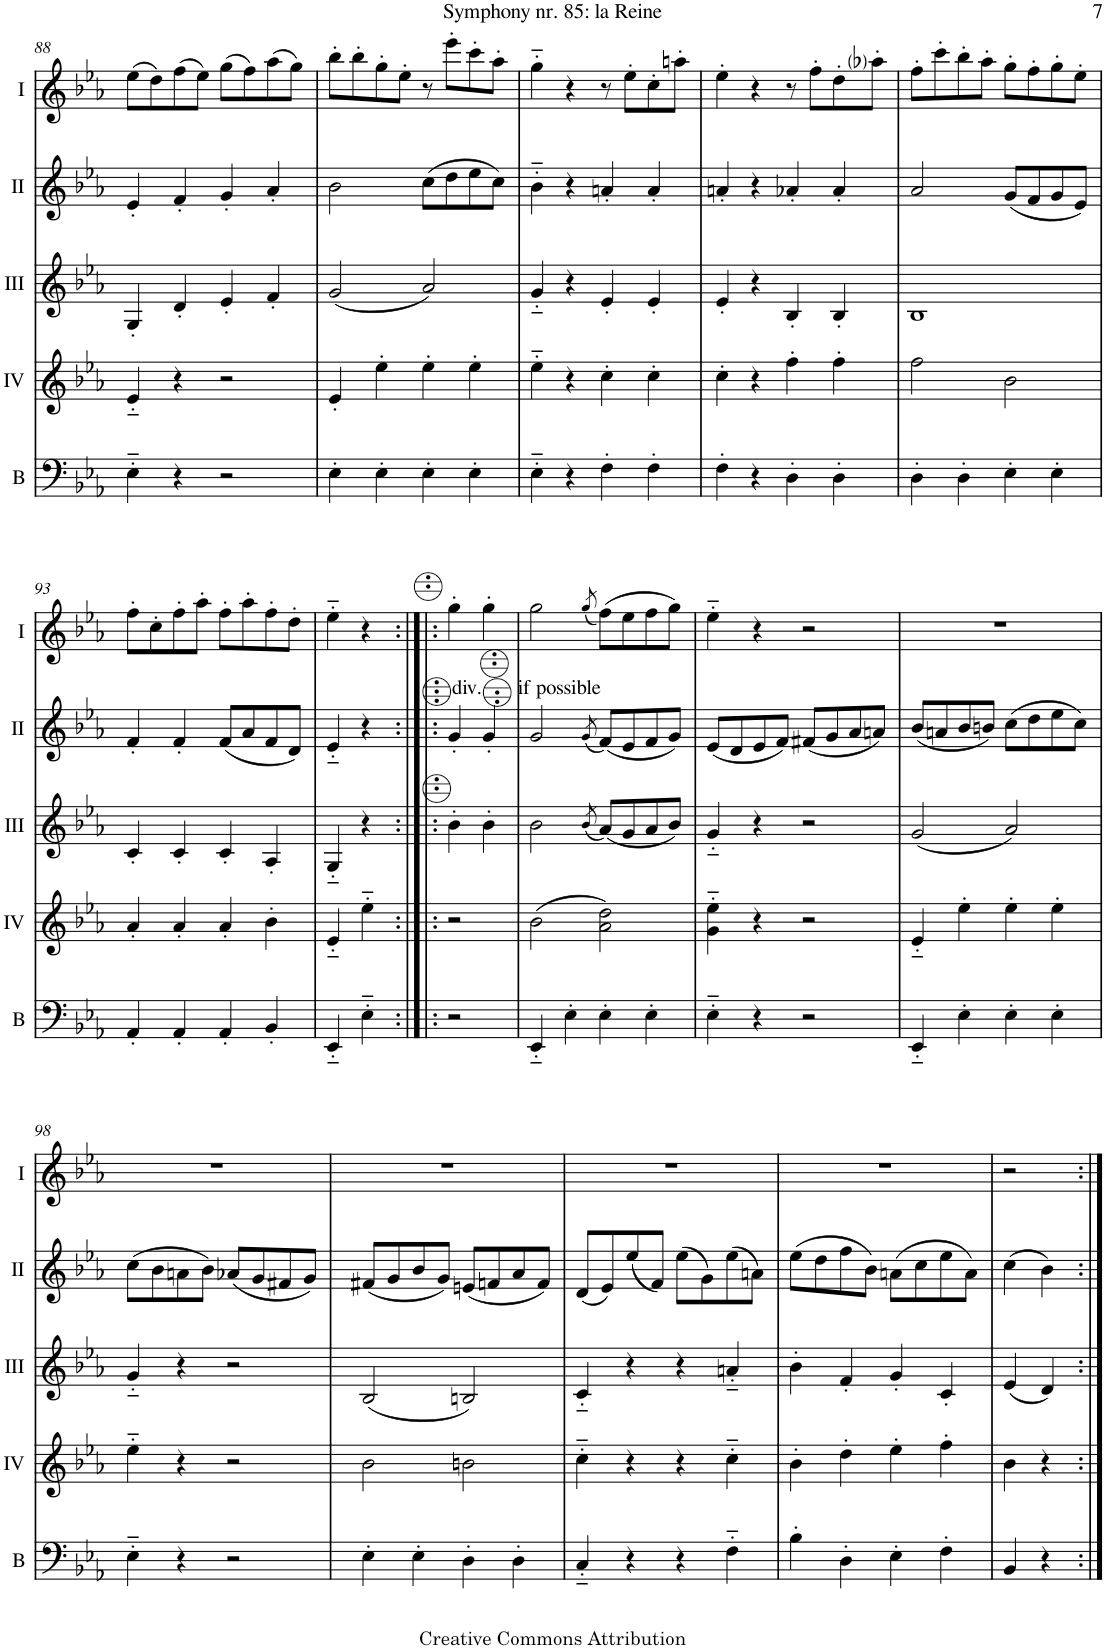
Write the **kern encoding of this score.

**kern	**kern	**kern	**kern	**kern
*part5	*part4	*part3	*part2	*part1
*staff5	*staff4	*staff3	*staff2	*staff1
*I"Bass	*I"Acc. 4	*I"Acc. 3	*I"Acc. 2	*I"Acc. 1
*I'B	*	*	*	*
!!LO:PB:g=z
*clefF4	*clefG2	*clefG2	*clefG2	*clefG2
*Trd7c12	*Trd7c12	*	*	*
*k[b-e-a-]	*k[b-e-a-]	*k[b-e-a-]	*k[b-e-a-]	*k[b-e-a-]
*M2/2	*M2/2	*M2/2	*M2/2	*M2/2
*met(c|)	*met(c|)	*met(c|)	*met(c|)	*met(c|)
=88	=88	=88	=88	=88
4E-'~\	4e-'~/	4G'/	4e-'/	(8ee-\L
.	.	.	.	8dd\)
4r	4r	4d'/	4f'/	(8ff\
.	.	.	.	8ee-\J)
2r	2r	4e-'/	4g'/	(8gg\L
.	.	.	.	8ff\)
.	.	4f'/	4a-'/	(8aa-\
.	.	.	.	8gg\J)
=89	=89	=89	=89	=89
4E-'\	4e-'/	(2g/	2b-\	8bb-'\L
.	.	.	.	8bb-'\
4E-'\	4ee-'\	.	.	8gg'\
.	.	.	.	8ee-'\J
4E-'\	4ee-'\	2a-/)	(8cc\L	8r
.	.	.	8dd\	8eee-'\L
4E-'\	4ee-'\	.	8ee-\	8ccc'\
.	.	.	8cc\J)	8aa-'\J
=90	=90	=90	=90	=90
4E-'~\	4ee-'~\	4g'~/	4b-'~\	4gg'~\
4r	4r	4r	4r	4r
4F'\	4cc'\	4e-'/	4an'/	8r
.	.	.	.	8ee-'\L
4F'\	4cc'\	4e-'/	4a'/	8cc'\
.	.	.	.	8aan'\J
=91	=91	=91	=91	=91
4F'\	4cc'\	4e-'/	4an'/	4ee-'\
4r	4r	4r	4r	4r
4D'\	4ff'\	4B-'/	4a-X'/	8r
.	.	.	.	8ff'\L
4D'\	4ff'\	4B-'/	4a-'/	8dd'\
.	.	.	.	8aa-i'\J
=92	=92	=92	=92	=92
4D'\	2ff\	1B-	2a-/	8ff'\L
.	.	.	.	8ccc'\
4D'\	.	.	.	8bb-'\
.	.	.	.	8aa-'\J
4E-'\	2b-\	.	(8g/L	8gg'\L
.	.	.	8f/	8ff'\
4E-'\	.	.	8g/	8gg'\
.	.	.	8e-/J)	8ee-'\J
!!LO:LB:g=z
=93	=93	=93	=93	=93
4AA-'/	4a-'/	4c'/	4f'/	8ff'\L
.	.	.	.	8cc'\
4AA-'/	4a-'/	4c'/	4f'/	8ff'\
.	.	.	.	8aa-'\J
4AA-'/	4a-'/	4c'/	(8f/L	8ff'\L
.	.	.	8a-/	8aa-'\
4BB-'/	4b-'\	4A-'/	8f/	8ff'\
.	.	.	8d/J)	8dd'\J
=94	=94	=94	=94	=94
4EE-'~/	4e-'~/	4G'~/	4e-'~/	4ee-'~\
4E-'~\	4ee-'~\	4r	4r	4r
=94X9:|!|:	=94X9:|!|:	=94X9:|!|:	=94X9:|!|:	=94X9:|!|:
!	!	!	!LO:TX:a:t=div.       if possible	!
2r	2r	4b-'\	4G'/	4gg'\
.	.	4b-'\	4G'/	4gg'\
=95	=95	=95	=95	=95
4EE-'~/	(2b-\	2b-\	2G/	2gg\
4E-'\	.	.	.	.
.	.	(8qb-/	(8qG/	(8qgg/
4E-'\	2a-\ 2dd\)	(8a-/L)	(8F/L)	(8ff\L)
.	.	8g/	8E-/	8ee-\
4E-'\	.	8a-/	8F/	8ff\
.	.	8b-/J)	8G/J)	8gg\J)
=96	=96	=96	=96	=96
4E-'~\	4g\'~ 4ee-\'~	4g'~/	(8E-/L	4ee-'~\
.	.	.	8D/	.
4r	4r	4r	8E-/	4r
.	.	.	8F/J)	.
2r	2r	2r	(8F#X/L	2r
.	.	.	8G/	.
.	.	.	8A-/	.
.	.	.	8An/J)	.
=97	=97	=97	=97	=97
4EE-'~/	4e-'~/	(2g/	(8B-/L	1r
.	.	.	8An/	.
4E-'\	4ee-'\	.	8B-/	.
.	.	.	8Bn/J)	.
4E-'\	4ee-'\	2a-/)	(8c\L	.
.	.	.	8d\	.
4E-'\	4ee-'\	.	8e-\	.
.	.	.	8c\J)	.
!!LO:LB:g=z
=98	=98	=98	=98	=98
4E-'~\	4ee-'~\	4g'~/	(8c\L	1r
.	.	.	8B-\	.
4r	4r	4r	8An\	.
.	.	.	8B-\J)	.
2r	2r	2r	(8A-X/L	.
.	.	.	8G/	.
.	.	.	8F#X/	.
.	.	.	8G/J)	.
=99	=99	=99	=99	=99
4E-'\	2b-\	(2B-/	(8F#X/L	1r
.	.	.	8G/	.
4E-'\	.	.	8B-/	.
.	.	.	8G/J)	.
4D'\	2bn\	2Bn/)	(8En/L	.
.	.	.	8Fn/	.
4D'\	.	.	8A-/	.
.	.	.	8F/J)	.
=100	=100	=100	=100	=100
4C'~/	4cc'~\	4c'~/	(8D/L	1r
.	.	.	8E-/)	.
4r	4r	4r	(8e-/	.
.	.	.	8F/J)	.
4r	4r	4r	(8e-\L	.
.	.	.	8G\)	.
4F'~\	4cc'~\	4an'~/	(8e-\	.
.	.	.	8An\J)	.
=101	=101	=101	=101	=101
4B-'\	4b-'\	4b-'\	(8e-\L	1r
.	.	.	8d\	.
4D'\	4dd'\	4f'/	8f\	.
.	.	.	8B-\J)	.
4E-'\	4ee-'\	4g'/	(8An\L	.
.	.	.	8c\	.
4F'\	4ff'\	4c'/	8e-\	.
.	.	.	8A\J)	.
=102	=102	=102	=102	=102
4BB-/	4b-\	(4e-/	(4c\	2r
4r	4r	4d/)	4B-\)	.
=:|!	=:|!	=:|!	=:|!	=:|!
*-	*-	*-	*-	*-
